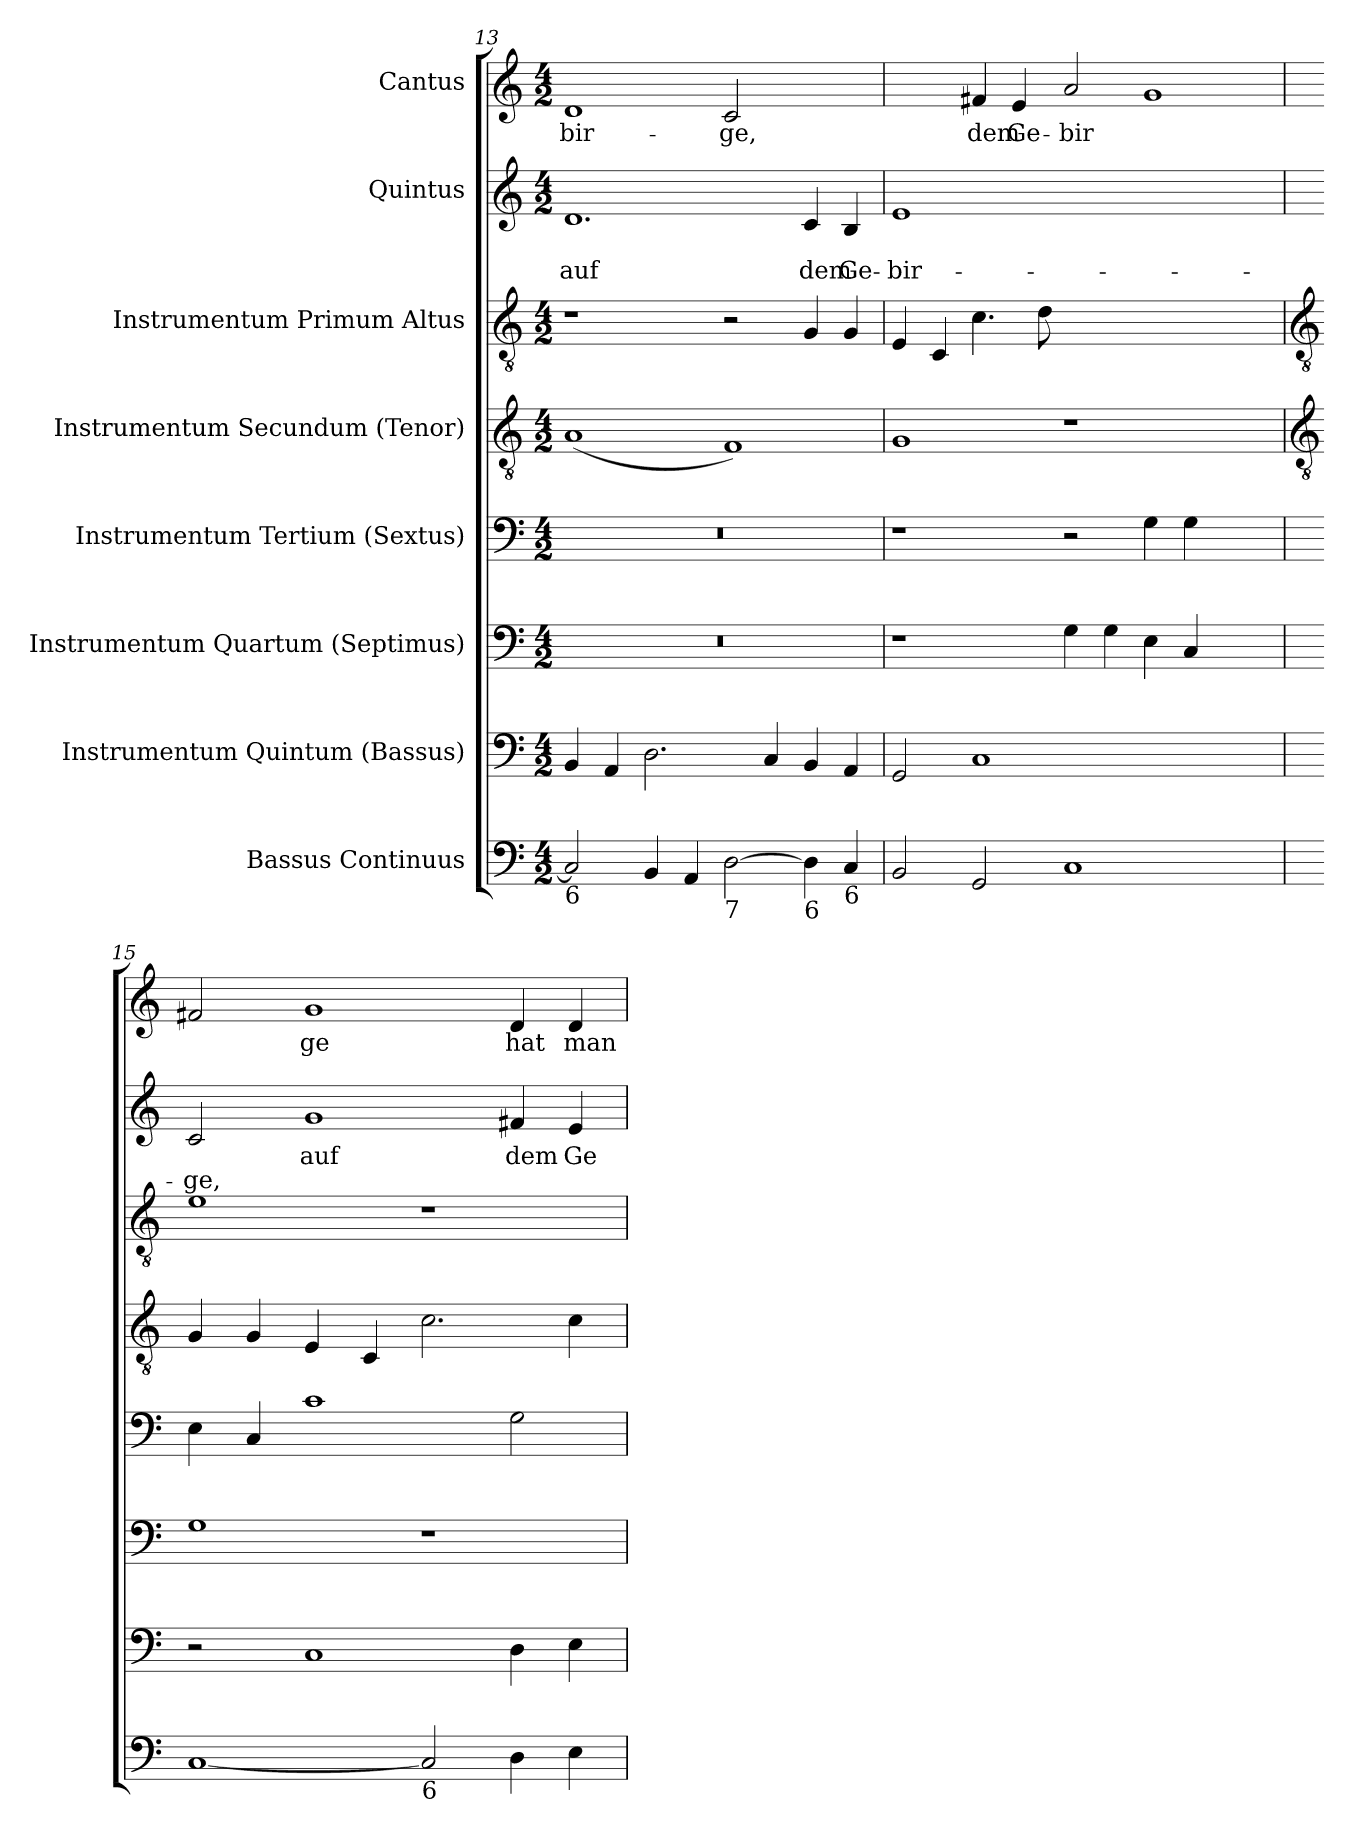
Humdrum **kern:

**kern	**kern	**kern	**kern	**kern	**kern	**kern	**text	**text	**kern	**text
*part8	*part7	*part6	*part5	*part4	*part3	*part2	*part2	*part2	*part1	*part1
*staff8	*staff7	*staff6	*staff5	*staff4	*staff3	*staff2	*staff2	*staff2	*staff1	*staff1
*I"Bassus Continuus	*I"Instrumentum Quintum (Bassus)	*I"Instrumentum Quartum (Septimus)	*I"Instrumentum Tertium (Sextus)	*I"Instrumentum Secundum (Tenor)	*I"Instrumentum Primum Altus	*I"Quintus	*	*	*I"Cantus	*
*clefF4	*clefF4	*clefF4	*clefF4	*clefGv2	*clefGv2	*clefG2	*	*	*clefG2	*
*k[]	*k[]	*k[]	*k[]	*k[]	*k[]	*k[]	*	*	*k[]	*
*C:	*C:	*C:	*C:	*C:	*C:	*C:	*	*	*C:	*
*M4/2	*M4/2	*M4/2	*M4/2	*M4/2	*M4/2	*M4/2	*	*	*M4/2	*
=13	=13	=13	=13	=13	=13	=13	=13	=13	=13	=13
!LO:TX:b:t=6	!	!	!	!	!	!	!	!	!	!
!	!	!	!	!	!	!	!	!LO:LY:b	!	!LO:LY:b
2C]	4BB	0r	0r	(<1A	1r	1.d	.	auf	1d	-bir-
.	4AA	.	.	.	.	.	.	.	.	.
4BB	2.D	.	.	.	.	.	.	.	.	.
4AA	.	.	.	.	.	.	.	.	.	.
!LO:TX:b:t=7	!	!	!	!	!	!	!	!	!	!
!	!	!	!	!	!	!	!	!	!	!LO:LY:b
[2D	.	.	.	1F)	2r	.	.	.	2c	-ge,
.	4C	.	.	.	.	.	.	.	.	.
!LO:TX:b:t=6	!	!	!	!	!	!	!	!	!	!
!	!	!	!	!	!	!	!	!LO:LY:b	!	!LO:LY:b
4D]	4BB	.	.	.	4G	4c	.	dem	[2gyy	auf
!LO:TX:b:t=6	!	!	!	!	!	!	!	!	!	!
!	!	!	!	!	!	!	!	!LO:LY:b	!	!
4C	4AA	.	.	.	4G	4B	.	Ge-	.	.
!!LO:LB:g=z
=14	=14	=14	=14	=14	=14	=14	=14	=14	=14	=14
!	!	!	!	!	!	!	!	!LO:LY:b	!	!
2BB	2GG	1r	1r	1G	4E	1e	.	-bir-	2gyy]	.
.	.	.	.	.	4C	.	.	.	.	.
!	!	!	!	!	!	!	!	!	!	!LO:LY:b
2GG	1C	.	.	.	4.c	.	.	.	4f#X	dem
!	!	!	!	!	!	!	!	!	!	!LO:LY:b
.	.	.	.	.	.	.	.	.	4e	Ge-
.	.	.	.	.	8d	.	.	.	.	.
!	!	!	!	!	!	!	!	!	!	!LO:LY:b
1C	.	4G	2r	1r	1.ryy	1.ryy	.	.	2a	-bir
.	.	4G	.	.	.	.	.	.	.	.
.	1ryy	4E	4G	.	.	.	.	.	1g	.
.	.	4C	4G	.	.	.	.	.	.	.
2ryy	.	2ryy	2ryy	2ryy	.	.	.	.	.	.
!!LO:LB:g=z
=15	=15	=15	=15	=15	=15	=15	=15	=15	=15	=15
*	*	*	*	*clefGv2	*clefGv2	*	*	*	*	*
!	!	!	!	!	!	!	!	!LO:LY:b	!	!
[1C	2r	1G	4E	4G	1e	2c	.	-ge,	2f#X	.
.	.	.	4C	4G	.	.	.	.	.	.
!	!	!	!	!	!	!	!LO:LY:b	!	!	!LO:LY:b
.	1C	.	1c	4E	.	1g	auf	.	1g	ge
.	.	.	.	4C	.	.	.	.	.	.
!LO:TX:b:t=6	!	!	!	!	!	!	!	!	!	!
2C]	.	1r	.	2.c	1r	.	.	.	.	.
!	!	!	!	!	!	!	!LO:LY:b	!	!	!LO:LY:b
4D	4D	.	2G	.	.	4f#X	dem	.	4d	hat
!	!	!	!	!	!	!	!LO:LY:b	!	!	!LO:LY:b
4E	4E	.	.	4c	.	4e	Ge-	.	4d	man
=	=	=	=	=	=	=	=	=	=	=
*-	*-	*-	*-	*-	*-	*-	*-	*-	*-	*-
